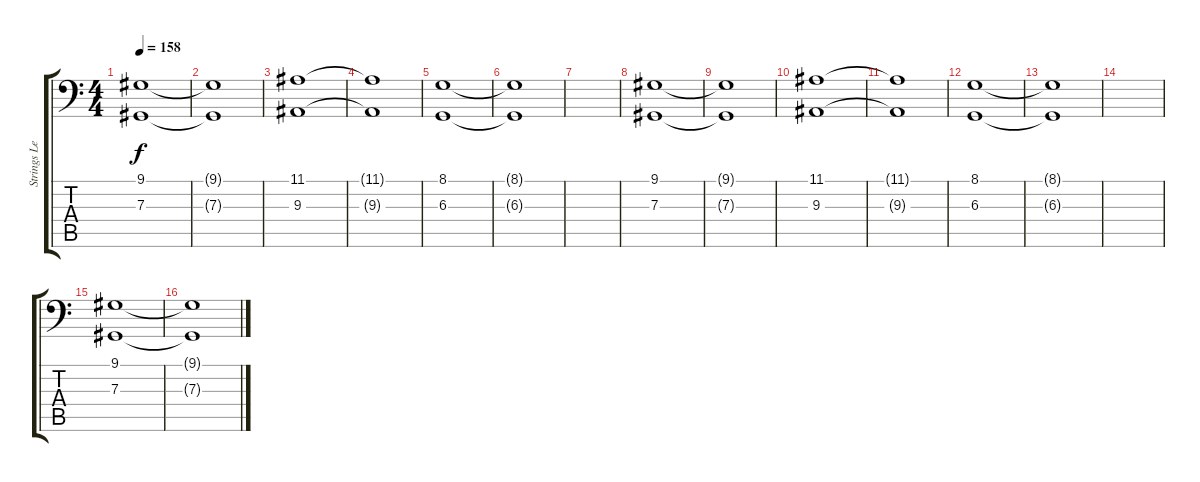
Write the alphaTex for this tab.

\track ("Strings LeftHand" "Strings Le") {instrument stringensemble1}
\staff {score tabs}
\tuning (B2 Gb2 Db2 Ab1 Eb1 Bb0) {hide}
\ts (4 4)
\tempo 158
\clef f4
\ks c
(9.1 7.3).1{dy f instrument stringensemble1} |
(9.1{t} 7.3{t}).1 |
(11.1 9.3).1 |
(11.1{t} 9.3{t}).1 |
(8.1 6.3).1 |
(8.1{t} 6.3{t}).1 |
|
(9.1 7.3).1 |
(9.1{t} 7.3{t}).1 |
(11.1 9.3).1 |
(11.1{t} 9.3{t}).1 |
(8.1 6.3).1 |
(8.1{t} 6.3{t}).1 |
|
(9.1 7.3).1 |
(9.1{t} 7.3{t}).1
